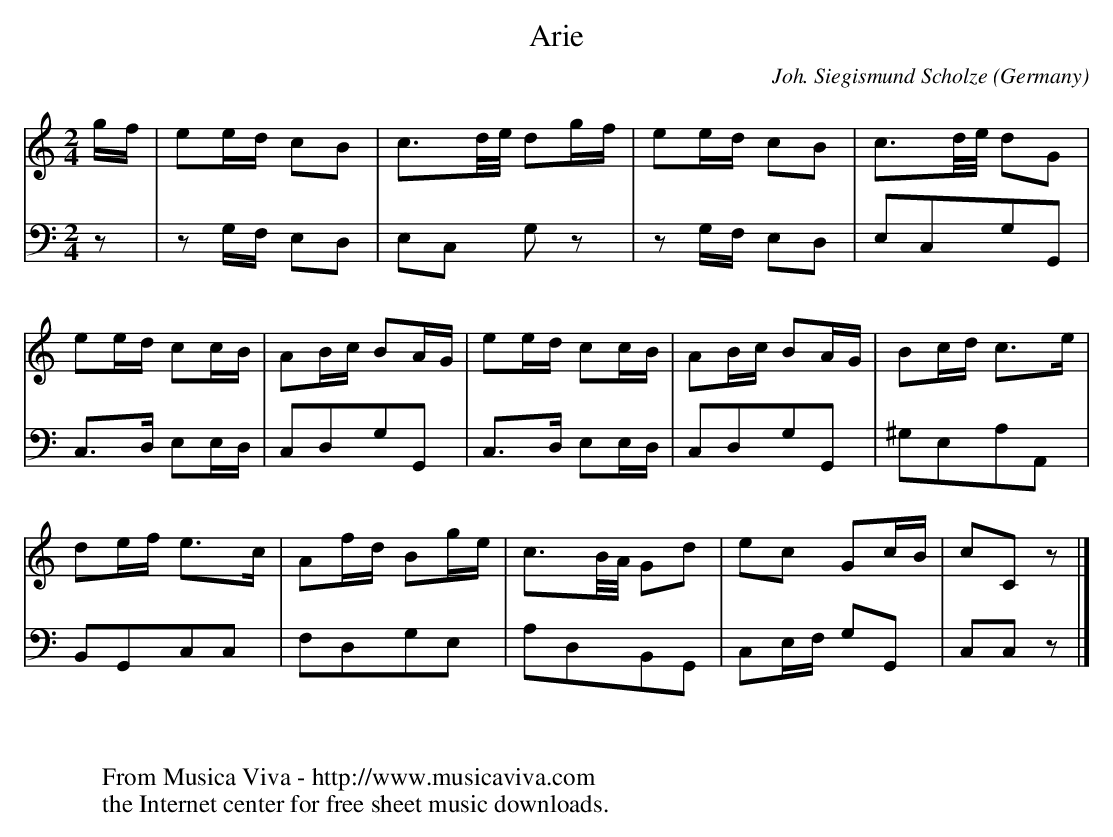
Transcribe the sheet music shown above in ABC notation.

X:1
T:Arie
C:Joh. Siegismund Scholze
O:Germany
V:1 Program 1 6 %Harpsichord
V:2 Program 1 6 bass %Harpsichord
M:2/4
L:1/16
K:C
V:1
gf|e2ed c2B2|c3d/e/ d2gf|e2ed c2B2|c3d/e/ d2G2|
V:2
z2|z2 G,F, E,2D,2|E,2C,2 G,2 z2|z2 G,F, E,2D,2|E,2C,2G,2G,,2|
V:1
e2ed c2cB|A2Bc B2AG|e2ed c2cB|A2Bc B2AG|B2cd c3e|
V:2
C,3D, E,2E,D,|C,2D,2G,2G,,2|C,3D, E,2E,D,|C,2D,2G,2G,,2|^G,2E,2A,2A,,2|
V:1
d2ef e3c|A2fd B2ge|c3B/A/ G2d2|e2c2 G2cB|c2C2 z2|]
V:2
B,,2G,,2C,2C,2|F,2D,2G,2E,2|A,2D,2B,,2G,,2|C,2E,F, G,2G,,2|C,2C,2 z2|]
W:
W:
W:  From Musica Viva - http://www.musicaviva.com
W:  the Internet center for free sheet music downloads.
